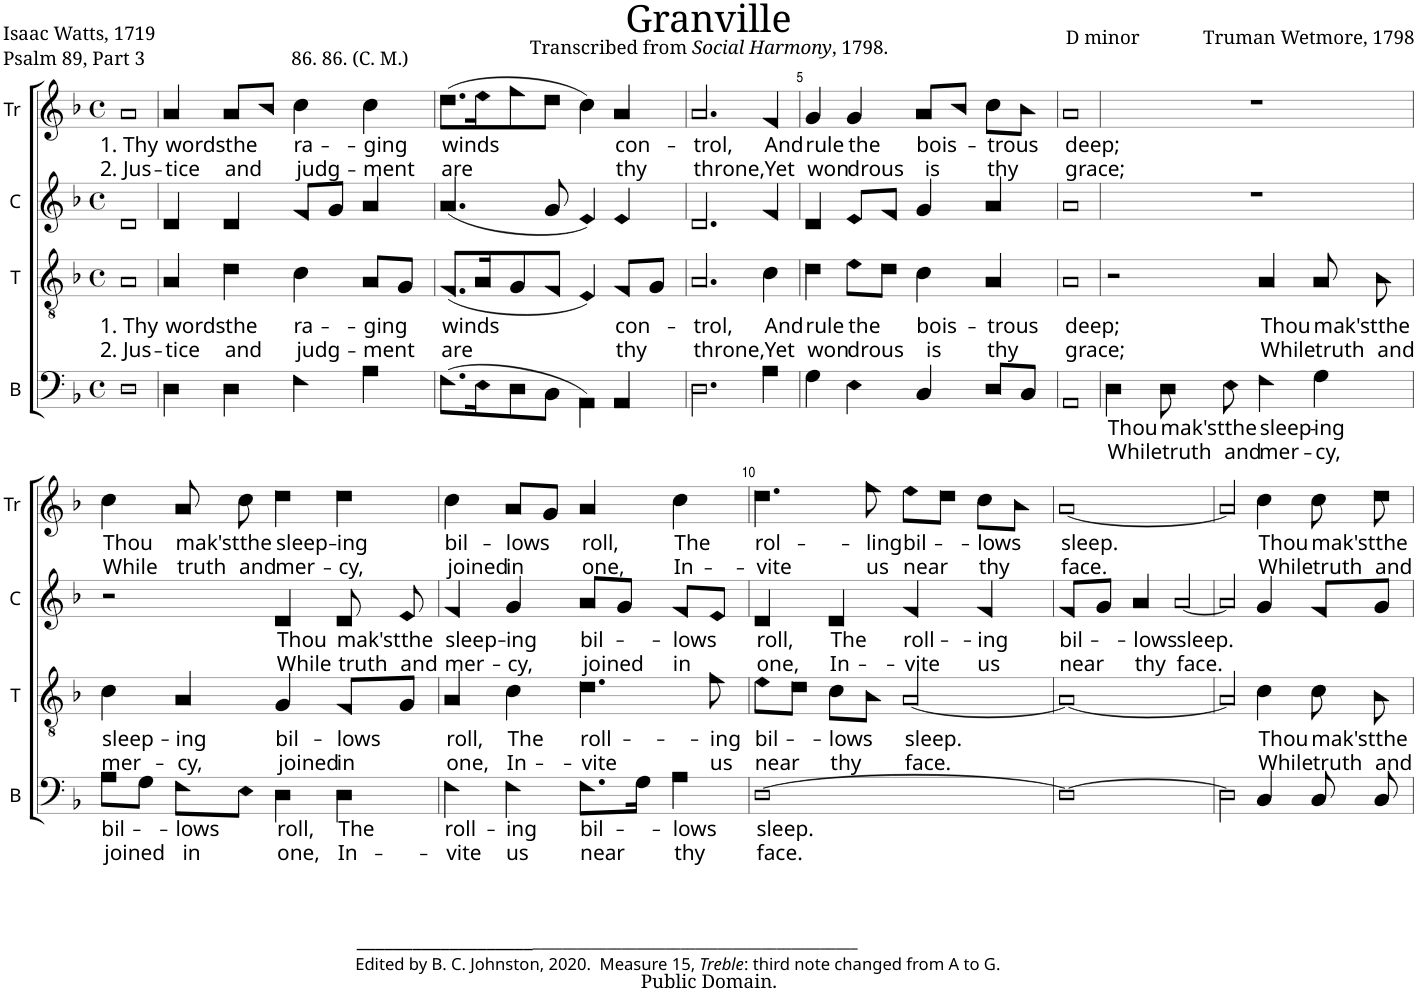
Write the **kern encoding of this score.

**kern	**text	**text	**kern	**text	**text	**kern	**text	**text	**kern	**text	**text
*part4	*part4	*part4	*part3	*part3	*part3	*part2	*part2	*part2	*part1	*part1	*part1
*staff4	*staff4	*staff4	*staff3	*staff3	*staff3	*staff2	*staff2	*staff2	*staff1	*staff1	*staff1
*I"B	*	*	*I"T	*	*	*I"C	*	*	*I"Tr	*	*
*I'B	*	*	*I'T	*	*	*I'C	*	*	*I'Tr	*	*
*clefF4	*	*	*clefGv2	*	*	*clefG2	*	*	*clefG2	*	*
*k[b-]	*	*	*k[b-]	*	*	*k[b-]	*	*	*k[b-]	*	*
*M4/4	*	*	*M4/4	*	*	*M4/4	*	*	*M4/4	*	*
*met(c)	*	*	*met(c)	*	*	*met(c)	*	*	*met(c)	*	*
=1	=1	=1	=1	=1	=1	=1	=1	=1	=1	=1	=1
!	!	!	!	!LO:LY:b	!LO:LY:b	!	!	!	!	!LO:LY:b	!LO:LY:b
1D!	.	.	1A!	1. Thy	2. Jus-	1d!	.	.	1a!	1. Thy	2. Jus-
=2	=2	=2	=2	=2	=2	=2	=2	=2	=2	=2	=2
!	!	!	!	!LO:LY:b	!LO:LY:b	!	!	!	!	!LO:LY:b	!LO:LY:b
4D!\	.	.	4A!/	words	-tice	4d!/	.	.	4a!/	words	-tice
!	!	!	!	!LO:LY:b	!LO:LY:b	!	!	!	!	!LO:LY:b	!LO:LY:b
4D!\	.	.	4d!\	the	and	4d!/	.	.	8a!/L	the	and
.	.	.	.	.	.	.	.	.	8b-!/J	.	.
!	!	!	!	!LO:LY:b	!LO:LY:b	!	!	!	!	!LO:LY:b	!LO:LY:b
4F!\	.	.	4c!\	ra-	judg-	8f!/L	.	.	4cc!\	ra-	judg-
.	.	.	.	.	.	8g!/J	.	.	.	.	.
!	!	!	!	!LO:LY:b	!LO:LY:b	!	!	!	!	!LO:LY:b	!LO:LY:b
4A!\	.	.	8A!/L	-ging	-ment	4a!/	.	.	4cc!\	-ging	-ment
.	.	.	8G!/J	.	.	.	.	.	.	.	.
=3	=3	=3	=3	=3	=3	=3	=3	=3	=3	=3	=3
!	!	!	!	!LO:LY:b	!LO:LY:b	!	!	!	!	!LO:LY:b	!LO:LY:b
(8.F!\L	.	.	(8.F!/L	winds	are	(4.a!/	.	.	(8.dd!\L	winds	are
16E!\K	.	.	16A!/K	.	.	.	.	.	16ee!\K	.	.
8D!\	.	.	8G!/	.	.	.	.	.	8ff!\	.	.
8C!\J	.	.	8F!/J	.	.	8g!/	.	.	8dd!\J	.	.
4AA!\)	.	.	4E!/)	.	.	4e!/)	.	.	4cc!\)	.	.
!	!	!	!	!LO:LY:b	!LO:LY:b	!	!	!	!	!LO:LY:b	!LO:LY:b
4AA!/	.	.	8F!/L	con-	thy	4e!/	.	.	4a!/	con-	thy
.	.	.	8G!/J	.	.	.	.	.	.	.	.
=4	=4	=4	=4	=4	=4	=4	=4	=4	=4	=4	=4
!	!	!	!	!LO:LY:b	!LO:LY:b	!	!	!	!	!LO:LY:b	!LO:LY:b
2.D!\	.	.	2.A!/	-trol,	throne,	2.d!/	.	.	2.a!/	-trol,	throne,
!	!	!	!	!LO:LY:b	!LO:LY:b	!	!	!	!	!LO:LY:b	!LO:LY:b
4A!\	.	.	4c!\	And	Yet	4f!/	.	.	4f!/	And	Yet
=5	=5	=5	=5	=5	=5	=5	=5	=5	=5	=5	=5
!	!	!	!	!LO:LY:b	!LO:LY:b	!	!	!	!	!LO:LY:b	!LO:LY:b
4G!\	.	.	4d!\	rule	won-	4d!/	.	.	4g!/	rule	won-
!	!	!	!	!LO:LY:b	!LO:LY:b	!	!	!	!	!LO:LY:b	!LO:LY:b
4E!\	.	.	8e!\L	the	-drous	8e!/L	.	.	4g!/	the	-drous
.	.	.	8d!\J	.	.	8f!/J	.	.	.	.	.
!	!	!	!	!LO:LY:b	!LO:LY:b	!	!	!	!	!LO:LY:b	!LO:LY:b
4C!/	.	.	4c!\	bois-	is	4g!/	.	.	8a!/L	bois-	is
.	.	.	.	.	.	.	.	.	8b-!/J	.	.
!	!	!	!	!LO:LY:b	!LO:LY:b	!	!	!	!	!LO:LY:b	!LO:LY:b
8D!/L	.	.	4A!/	-trous	thy	4a!/	.	.	8cc!\L	-trous	thy
8C!/J	.	.	.	.	.	.	.	.	8b-!\J	.	.
=6	=6	=6	=6	=6	=6	=6	=6	=6	=6	=6	=6
!	!	!	!	!LO:LY:b	!LO:LY:b	!	!	!	!	!LO:LY:b	!LO:LY:b
1AA!	.	.	1A!	deep;	grace;	1a!	.	.	1a!	deep;	grace;
=7	=7	=7	=7	=7	=7	=7	=7	=7	=7	=7	=7
!	!LO:LY:b	!LO:LY:b	!	!	!	!	!	!	!	!	!
4D!\	Thou	While	2r	.	.	1r	.	.	1r	.	.
!	!LO:LY:b	!LO:LY:b	!	!	!	!	!	!	!	!	!
8D!\	mak'st	truth	.	.	.	.	.	.	.	.	.
!	!LO:LY:b	!LO:LY:b	!	!	!	!	!	!	!	!	!
8E!\	the	and	.	.	.	.	.	.	.	.	.
!	!LO:LY:b	!LO:LY:b	!	!LO:LY:b	!LO:LY:b	!	!	!	!	!	!
4F!\	sleep-	mer-	4A!/	Thou	While	.	.	.	.	.	.
!	!LO:LY:b	!LO:LY:b	!	!LO:LY:b	!LO:LY:b	!	!	!	!	!	!
4G!\	-ing	-cy,	8A!/	mak'st	truth	.	.	.	.	.	.
!	!	!	!	!LO:LY:b	!LO:LY:b	!	!	!	!	!	!
.	.	.	8B-!\	the	and	.	.	.	.	.	.
!!LO:LB:g=z
=8	=8	=8	=8	=8	=8	=8	=8	=8	=8	=8	=8
!	!LO:LY:b	!LO:LY:b	!	!LO:LY:b	!LO:LY:b	!	!	!	!	!LO:LY:b	!LO:LY:b
8A!\L	bil-	joined	4c!\	sleep-	mer-	2r	.	.	4cc!\	Thou	While
8G!\J	.	.	.	.	.	.	.	.	.	.	.
!	!LO:LY:b	!LO:LY:b	!	!LO:LY:b	!LO:LY:b	!	!	!	!	!LO:LY:b	!LO:LY:b
8F!\L	-lows	in	4A!/	-ing	-cy,	.	.	.	8a!/	mak'st	truth
!	!	!	!	!	!	!	!	!	!	!LO:LY:b	!LO:LY:b
8E!\J	.	.	.	.	.	.	.	.	8cc!\	the	and
!	!LO:LY:b	!LO:LY:b	!	!LO:LY:b	!LO:LY:b	!	!LO:LY:b	!LO:LY:b	!	!LO:LY:b	!LO:LY:b
4D!\	roll,	one,	4G!/	bil-	joined	4d!/	Thou	While	4dd!\	sleep-	mer-
!	!LO:LY:b	!LO:LY:b	!	!LO:LY:b	!LO:LY:b	!	!LO:LY:b	!LO:LY:b	!	!LO:LY:b	!LO:LY:b
4D!\	The	In-	8F!/L	-lows	in	8d!/	mak'st	truth	4dd!\	-ing	-cy,
!	!	!	!	!	!	!	!LO:LY:b	!LO:LY:b	!	!	!
.	.	.	8G!/J	.	.	8e!/	the	and	.	.	.
=9	=9	=9	=9	=9	=9	=9	=9	=9	=9	=9	=9
!	!LO:LY:b	!LO:LY:b	!	!LO:LY:b	!LO:LY:b	!	!LO:LY:b	!LO:LY:b	!	!LO:LY:b	!LO:LY:b
4F!\	roll-	-vite	4A!/	roll,	one,	4f!/	sleep-	mer-	4cc!\	bil-	joined
!	!LO:LY:b	!LO:LY:b	!	!LO:LY:b	!LO:LY:b	!	!LO:LY:b	!LO:LY:b	!	!LO:LY:b	!LO:LY:b
4F!\	-ing	us	4c!\	The	In-	4g!/	-ing	-cy,	8a!/L	-lows	in
.	.	.	.	.	.	.	.	.	8g!/J	.	.
!	!LO:LY:b	!LO:LY:b	!	!LO:LY:b	!LO:LY:b	!	!LO:LY:b	!LO:LY:b	!	!LO:LY:b	!LO:LY:b
8.F!\L	bil-	near	4.d!\	roll-	-vite	8a!/L	bil-	joined	4a!/	roll,	one,
.	.	.	.	.	.	8g!/J	.	.	.	.	.
16G!\Jk	.	.	.	.	.	.	.	.	.	.	.
!	!LO:LY:b	!LO:LY:b	!	!	!	!	!LO:LY:b	!LO:LY:b	!	!LO:LY:b	!LO:LY:b
4A!\	-lows	thy	.	.	.	8f!/L	-lows	in	4cc!\	The	In-
!	!	!	!	!LO:LY:b	!LO:LY:b	!	!	!	!	!	!
.	.	.	8f!\	-ing	us	8e!/J	.	.	.	.	.
=10	=10	=10	=10	=10	=10	=10	=10	=10	=10	=10	=10
!LO:TX:b:t=___________________	!	!	!	!	!	!	!	!	!	!	!
!LO:TX:b:t=____________________________________________	!	!	!	!	!	!	!	!	!	!	!
!LO:TX:b:t=Edited by B. C. Johnston, 2020.  Measure 15,	!	!	!	!	!	!	!	!	!	!	!
!LO:TX:b:i:t=Treble	!	!	!	!	!	!	!	!	!	!	!
!LO:TX:b:t=&colon; third note changed from A to G.	!	!	!	!	!	!	!	!	!	!	!
!	!LO:LY:b	!LO:LY:b	!	!LO:LY:b	!LO:LY:b	!	!LO:LY:b	!LO:LY:b	!	!LO:LY:b	!LO:LY:b
[1D!	sleep.	face.	8e!\L	bil-	near	4d!/	roll,	one,	4.dd!\	rol-	-vite
.	.	.	8d!\J	.	.	.	.	.	.	.	.
!	!	!	!	!LO:LY:b	!LO:LY:b	!	!LO:LY:b	!LO:LY:b	!	!	!
.	.	.	8c!\L	-lows	thy	4d!/	The	In-	.	.	.
!	!	!	!	!	!	!	!	!	!	!LO:LY:b	!LO:LY:b
.	.	.	8B-!\J	.	.	.	.	.	8ff!\	-ling	us
!	!	!	!	!LO:LY:b	!LO:LY:b	!	!LO:LY:b	!LO:LY:b	!	!LO:LY:b	!LO:LY:b
.	.	.	[2A!/	sleep.	face.	4f!/	roll-	-vite	8ee!\L	bil-	near
.	.	.	.	.	.	.	.	.	8dd!\J	.	.
!	!	!	!	!	!	!	!LO:LY:b	!LO:LY:b	!	!LO:LY:b	!LO:LY:b
.	.	.	.	.	.	4f!/	-ing	us	8cc!\L	-lows	thy
.	.	.	.	.	.	.	.	.	8b-!\J	.	.
=11	=11	=11	=11	=11	=11	=11	=11	=11	=11	=11	=11
!	!	!	!	!	!	!	!LO:LY:b	!LO:LY:b	!	!LO:LY:b	!LO:LY:b
1D!_	.	.	1A!_	.	.	8f!/L	bil-	near	[1a!	sleep.	face.
.	.	.	.	.	.	8g!/J	.	.	.	.	.
!	!	!	!	!	!	!	!LO:LY:b	!LO:LY:b	!	!	!
.	.	.	.	.	.	4a!/	-lows	thy	.	.	.
!	!	!	!	!	!	!	!LO:LY:b	!LO:LY:b	!	!	!
.	.	.	.	.	.	[2a!/	sleep.	face.	.	.	.
=12	=12	=12	=12	=12	=12	=12	=12	=12	=12	=12	=12
2D!\]	.	.	2A!/]	.	.	2a!/]	.	.	2a!/]	.	.
!	!	!	!	!LO:LY:b	!LO:LY:b	!	!	!	!	!LO:LY:b	!LO:LY:b
4C!/	.	.	4c!\	Thou	While	4g!/	.	.	4cc!\	Thou	While
!	!	!	!	!LO:LY:b	!LO:LY:b	!	!	!	!	!LO:LY:b	!LO:LY:b
8C!/	.	.	8c!\	mak'st	truth	8f!/L	.	.	8cc!\	mak'st	truth
!	!	!	!	!LO:LY:b	!LO:LY:b	!	!	!	!	!LO:LY:b	!LO:LY:b
8C!/	.	.	8B-!\	the	and	8g!/J	.	.	8dd!\	the	and
=	=	=	=	=	=	=	=	=	=	=	=
*-	*-	*-	*-	*-	*-	*-	*-	*-	*-	*-	*-
